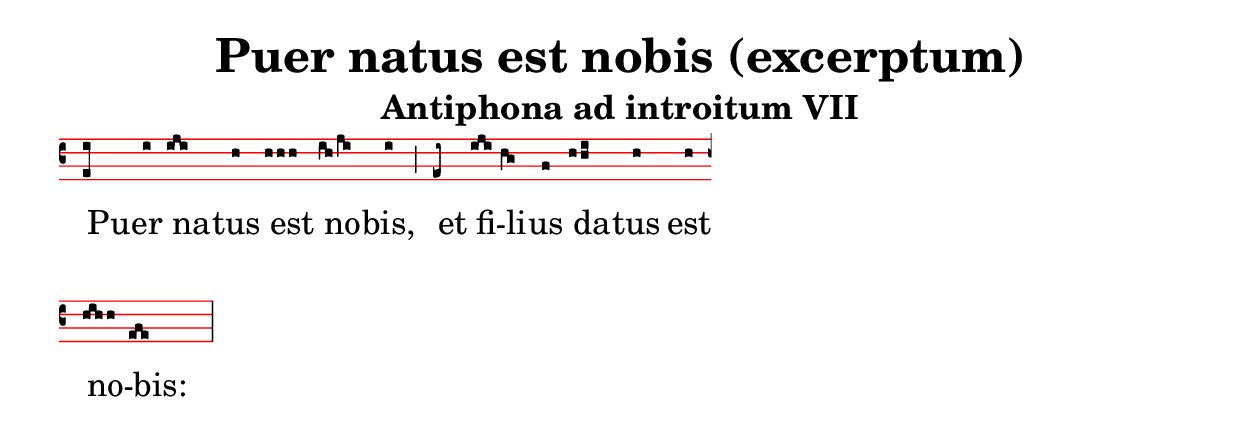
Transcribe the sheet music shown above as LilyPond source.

\version "2.4.0"
\header {
    title	= "Puer natus est nobis (excerptum)"
    subtitle	= "Antiphona ad introitum VII"
    texidoc = "

Demonstrate gregorian chant notation

This file pretty nicely demonstrates what still does
not work among ligatures: (i) horizontal spacing between ligatures and
lyrics aligment is broken; (ii) lily crashes when removing
Stem_engraver, but still using Slur_engraver (this is useful needed
for the \oldaddlyrics feature when no slurs are to be typeset); (iii)
episem causes a parse error (this used to work a while ago); (iv)
support for augmentum dots is missing; (v) accidentals must be placed
before the ligature (not demonstrated in this example)."

}

#(set-global-staff-size 26)
\include "gregorian-init.ly"

%%% N.B.: Yes, I know, the formatting of the following looks awful,
%%% but this is intentional for editorial purposes (simplifies some
%%% global search/replace operations in emacs).

cantus = \context VaticanaVoice = "cantus"  {
  \[ g4\melisma %%% Pu-
    \pes
    d'\melismaEnd
  \]
  d'		%%% er
  \[ d'\melisma %%% na-
    \pes e' \flexa
    d'\melismaEnd
  \]
  c'		%%% tus
  \[ c'\melisma %%% est
    c'
    c'\melismaEnd
  \]
  \[ d'\melisma %%% no-
    \flexa c' e' \flexa
    d'\melismaEnd
  \]
  d'            %%% bis,
  \divisioMaior
  \[ g\melisma %%% et
    \pes \deminutum
    d'\melismaEnd
  \]
  \[ d'\melisma %%% fi-
    \pes e' \flexa
    d'\melismaEnd
  \]
  \[ c'\melisma %%% li-
    \flexa
    b\melismaEnd
  \]
  a		%%% us
  \[ c'\melisma %%% da-
    c' \pes
    d'\melismaEnd
  \]
  c'		%%% tus-
  c'		%%% est
  \[ c'\melisma %%% no-
    \pes d' \flexa c'
    c'\melismaEnd
  \]
  \[ g\melisma %%% bis:
    \pes a \flexa
    g\melismaEnd
  \]
  \divisioMaxima
}

verba = \context Lyrics = "verba" \lyricmode {
  Pu -- er na -- tus est no -- bis,
  et fi -- li -- us da -- tus est no -- bis:
}

\paper  {
    linethickness = \staffspace / 7.0
}

\score {
  <<
    \cantus
    \lyricsto "cantus" \verba
  >>
  \layout {
    linewidth = 137.0\mm
    width = 137.0\mm
    indent = 0.0
    raggedright = ##t
    packed = ##t
    \context {
      \Score
      \remove Bar_number_engraver
%     \override SpacingSpanner #'spacing-increment = #0.5
      timing = ##f

      % Maybe don't do this except for transcription -- it may produce
      % additional space
      barAlways = ##t
%     skipBars = ##t
    }
  }
}
